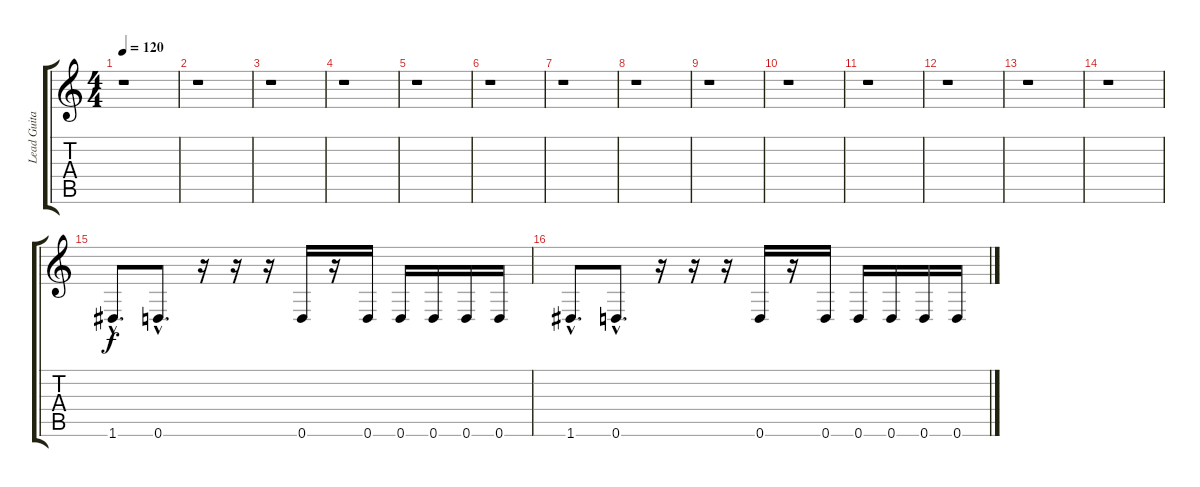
\track ("Lead Guitar" "Lead Guita") {instrument distortionguitar}
\staff {score tabs}
\tuning (E4 B3 G3 D3 A2 D2) {hide}
\ts (4 4)
\tempo 120
\clef g2
\ks c
r.1{dy f} |
r.1 |
r.1 |
r.1 |
r.1 |
r.1 |
r.1 |
r.1 |
r.1 |
r.1 |
r.1 |
r.1 |
r.1 |
r.1 |
1.6{hac}.8{d} 0.6{hac}.8{d} r.16 r.16 r.16 0.6.16 r.16 0.6.16 0.6.16 0.6.16 0.6.16 0.6.16 |
1.6{hac}.8{d} 0.6{hac}.8{d} r.16 r.16 r.16 0.6.16 r.16 0.6.16 0.6.16 0.6.16 0.6.16 0.6.16
